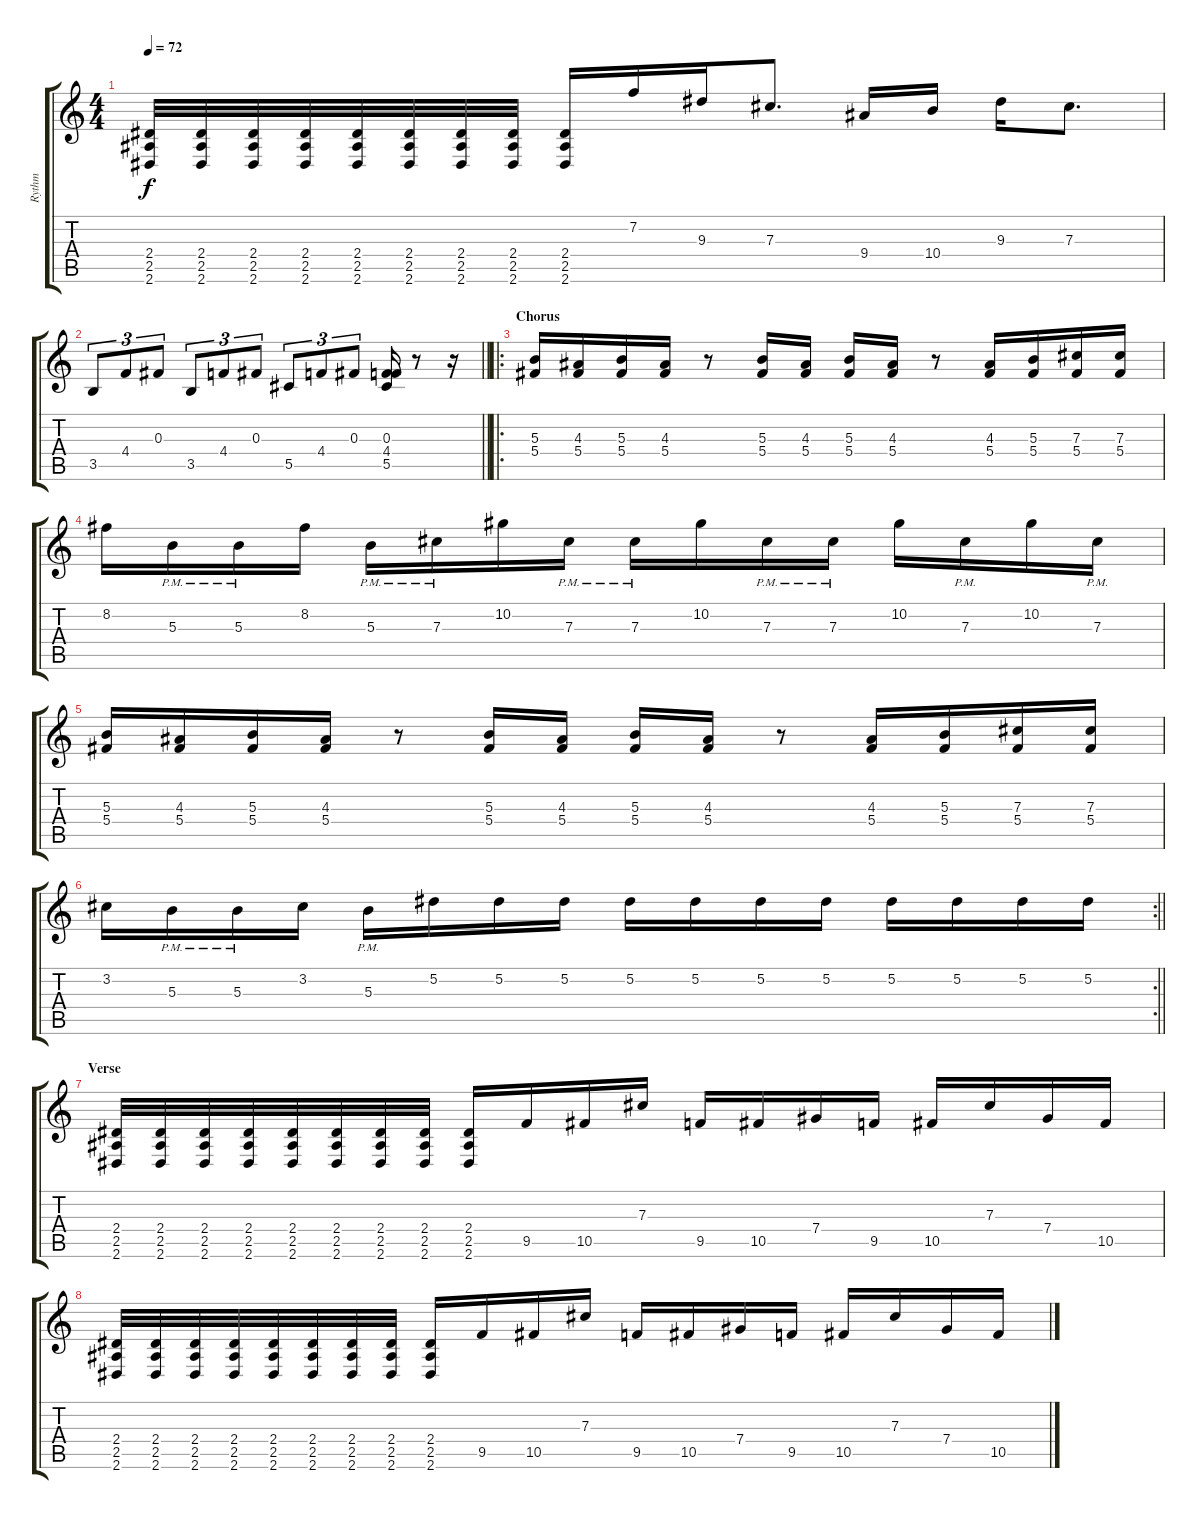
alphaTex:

\track ("Rythm" "Rythm") {instrument distortionguitar}
\staff {score tabs}
\tuning (Eb4 Bb3 Gb3 Db3 Ab2 Db2) {hide}
\ts (4 4)
\tempo 72
\clef g2
\ks c
(2.4 2.5 2.6).32{dy f instrument distortionguitar} (2.4 2.5 2.6).32 (2.4 2.5 2.6).32 (2.4 2.5 2.6).32 (2.4 2.5 2.6).32 (2.4 2.5 2.6).32 (2.4 2.5 2.6).32 (2.4 2.5 2.6).32 (2.4 2.5 2.6).16 7.2.16 9.3.16 7.3.8{d} 9.4.16 10.4.16 9.3.16 7.3.8{d} |
\barLineRight lightlight
3.5.8{tu (3 2)} 4.4.8{tu (3 2)} 0.3.8{tu (3 2)} 3.5.8{tu (3 2)} 4.4.8{tu (3 2)} 0.3.8{tu (3 2)} 5.5.8{tu (3 2)} 4.4.8{tu (3 2)} 0.3.8{tu (3 2)} (0.3 4.4 5.5).16 r.8 r.16 |
\ro
\section ("" "Chorus")
(5.3 5.4).16 (4.3 5.4).16 (5.3 5.4).16 (4.3 5.4).16 r.8 (5.3 5.4).16 (4.3 5.4).16 (5.3 5.4).16 (4.3 5.4).16 r.8 (4.3 5.4).16 (5.3 5.4).16 (7.3 5.4).16 (7.3 5.4).16 |
8.2.16 5.3{pm}.16 5.3{pm}.16 8.2.16 5.3{pm}.16 7.3{pm}.16 10.2.16 7.3{pm}.16 7.3{pm}.16 10.2.16 7.3{pm}.16 7.3{pm}.16 10.2.16 7.3{pm}.16 10.2.16 7.3{pm}.16 |
(5.3 5.4).16 (4.3 5.4).16 (5.3 5.4).16 (4.3 5.4).16 r.8 (5.3 5.4).16 (4.3 5.4).16 (5.3 5.4).16 (4.3 5.4).16 r.8 (4.3 5.4).16 (5.3 5.4).16 (7.3 5.4).16 (7.3 5.4).16 |
\rc 2
\barLineRight lightlight
3.2.16 5.3{pm}.16 5.3{pm}.16 3.2.16 5.3{pm}.16 5.2.16 5.2.16 5.2.16 5.2.16 5.2.16 5.2.16 5.2.16 5.2.16 5.2.16 5.2.16 5.2.16 |
\section ("" "Verse")
(2.4 2.5 2.6).32{instrument distortionguitar} (2.4 2.5 2.6).32 (2.4 2.5 2.6).32 (2.4 2.5 2.6).32 (2.4 2.5 2.6).32 (2.4 2.5 2.6).32 (2.4 2.5 2.6).32 (2.4 2.5 2.6).32 (2.4 2.5 2.6).16 9.5.16 10.5.16 7.3.16 9.5.16 10.5.16 7.4.16 9.5.16 10.5.16 7.3.16 7.4.16 10.5.16 |
(2.4 2.5 2.6).32 (2.4 2.5 2.6).32 (2.4 2.5 2.6).32 (2.4 2.5 2.6).32 (2.4 2.5 2.6).32 (2.4 2.5 2.6).32 (2.4 2.5 2.6).32 (2.4 2.5 2.6).32 (2.4 2.5 2.6).16 9.5.16 10.5.16 7.3.16 9.5.16 10.5.16 7.4.16 9.5.16 10.5.16 7.3.16 7.4.16 10.5.16
